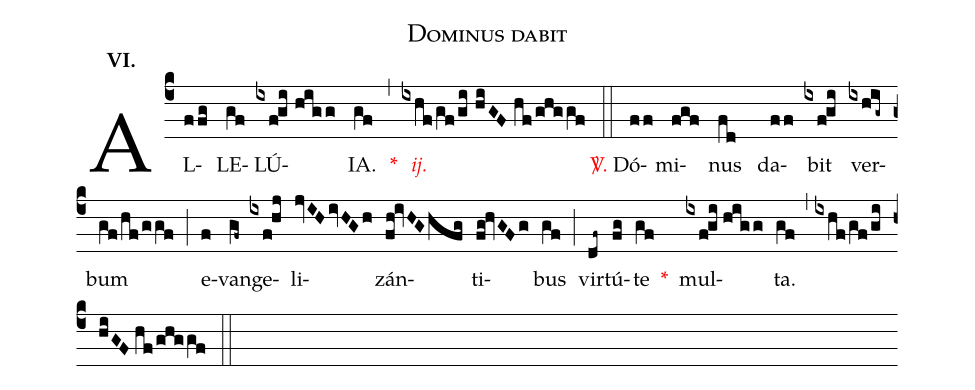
name:Dominus dabit;
mode:VI.;
office-part:Alleluia;
%%
(c4) AL(ffg)LE(gf)LÚ(ixf!gi//higg)IA.(gf) <v>\red{*}</v>(,) <v>\redit{ij.}</v>(ixhf/gf/gi//hiGF//hf/ghggf) (::) <v>\red{\Vbar.}</v> Dó(ff)mi(fgf)nus(fd) da(ff)bit(ixf!gi) ver(ixhig~)bum(gf/hf/ggf) (;) e(f)van(gf~)ge(ixf!hj)li(jvIHivHGh)zán(fh!ivHGhfg)ti(fg!hvGFg)bus(gf) (;) vir(df~)tú(fg)te(gf) <v>\red{*}</v>() mul(ixf!gi//higg)ta.(gf) (,) (ixhf/gf/gi//hiGF//hf/ghggf) (::)
